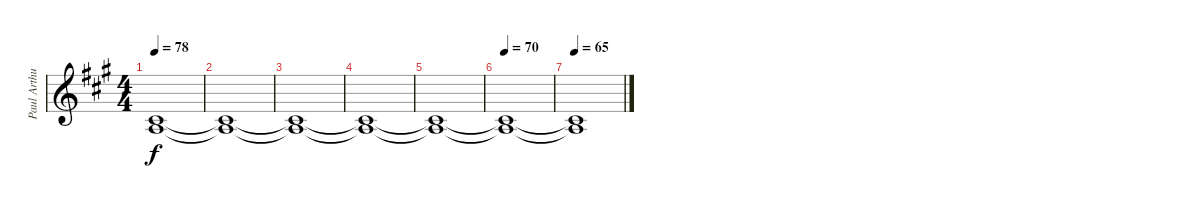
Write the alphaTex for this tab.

\track ("Paul Arthurs (Synth)" "Paul Arthu") {instrument synthbrass1}
\staff {score}
\tuning (E4 B3 G3 D3 A2 E2) {hide}
\ts (4 4)
\tempo 78
\clef g2
\ks a
(2.2 2.3).1{dy f} |
(2.2{t} 2.3{t}).1 |
(2.2{t} 2.3{t}).1 |
(2.2{t} 2.3{t}).1 |
(2.2{t} 2.3{t}).1 |
\tempo 70
(2.2{t} 2.3{t}).1 |
\tempo 65
(2.2{t} 2.3{t}).1
